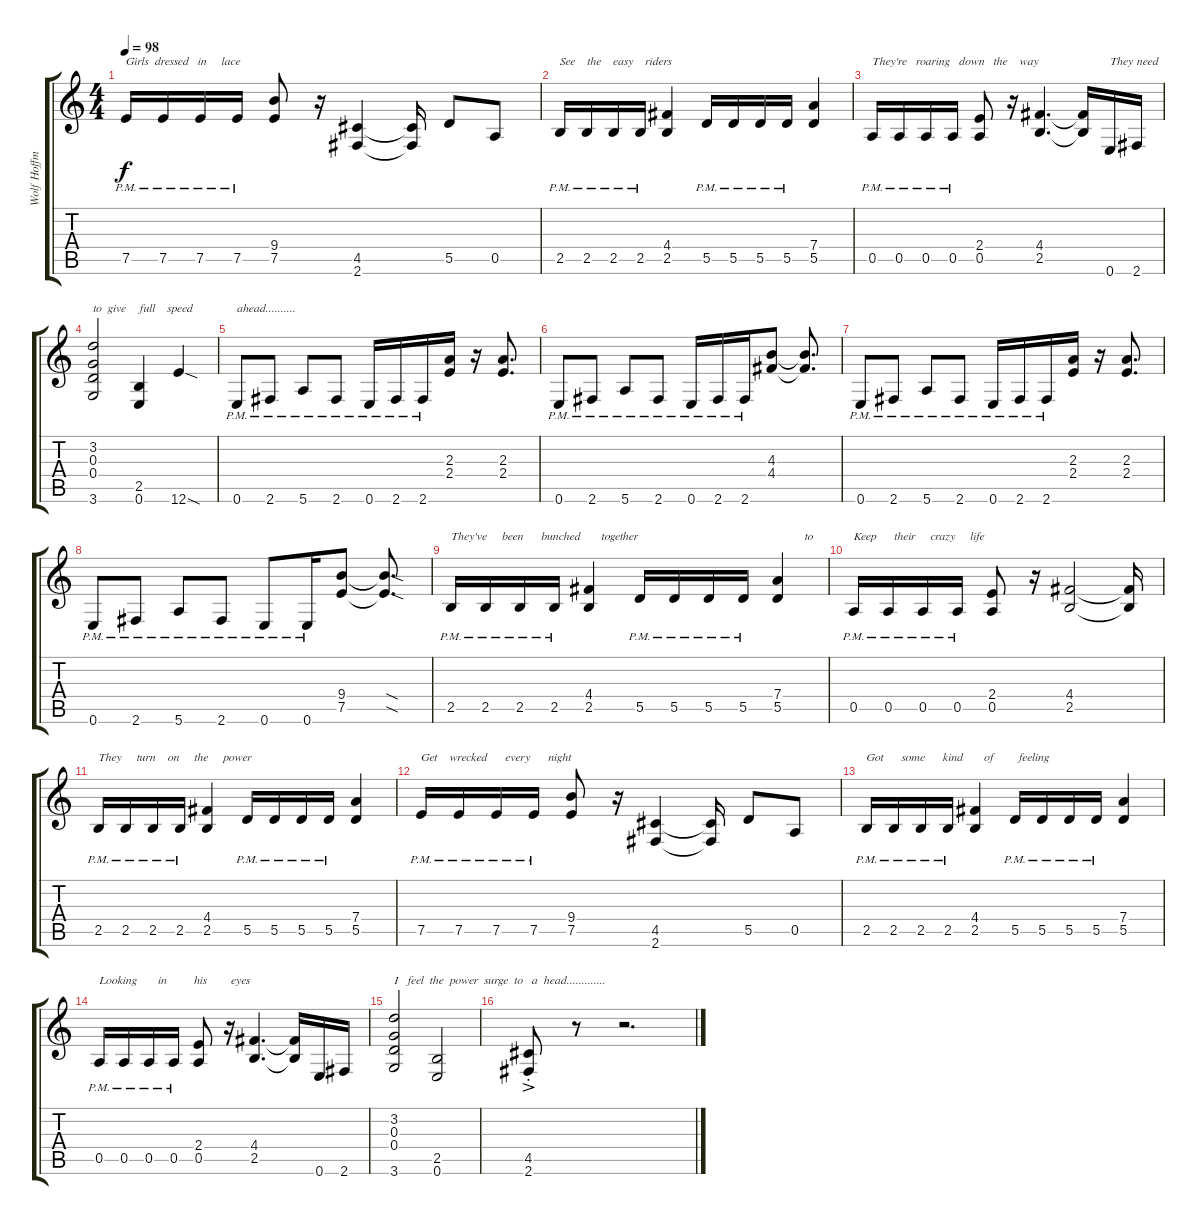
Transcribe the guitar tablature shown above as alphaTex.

\track ("Wolf Hoffmann" "Wolf Hoffm") {instrument distortionguitar}
\staff {score tabs}
\tuning (E4 B3 G3 D3 A2 E2) {hide}
\ts (4 4)
\tempo 98
\clef g2
\ks c
7.5{pm}.16{txt "Girls  dressed   in     lace" dy f} 7.5{pm}.16 7.5{pm}.16 7.5{pm}.16 (9.4 7.5).8 r.16 (4.5 2.6).4 (4.5{t} 2.6{t}).16 5.5.8 0.5.8 |
2.5{pm}.16{txt "See    the    easy    riders"} 2.5{pm}.16 2.5{pm}.16 2.5{pm}.16 (4.4 2.5).4 5.5{pm}.16 5.5{pm}.16 5.5{pm}.16 5.5{pm}.16 (7.4 5.5).4 |
0.5{pm}.16{txt "They're   roaring   down   the    way"} 0.5{pm}.16 0.5{pm}.16 0.5{pm}.16 (2.4 0.5).8 r.16 (4.4 2.5).4{d} (4.4{t} 2.5{t}).16 0.6.16{txt "They"} 2.6.16{txt "need"} |
(3.2 0.3 0.4 3.6).2{txt "to  give"} (2.5 0.6).4{txt "full    speed"} 12.6{sod}.4 |
0.6{pm}.8{txt "ahead.........."} 2.6{pm}.8 5.6{pm}.8 2.6{pm}.8 0.6{pm}.16 2.6{pm}.16 2.6{pm}.16 (2.3 2.4).16 r.16 (2.3 2.4).8{d} |
0.6{pm}.8 2.6{pm}.8 5.6{pm}.8 2.6{pm}.8 0.6{pm}.16 2.6{pm}.16 2.6{pm}.16 (4.3 4.4).8 (4.3{t} 4.4{t}).8{d} |
0.6{pm}.8 2.6{pm}.8 5.6{pm}.8 2.6{pm}.8 0.6{pm}.16 2.6{pm}.16 2.6{pm}.16 (2.3 2.4).16 r.16 (2.3 2.4).8{d} |
0.6{pm}.8 2.6{pm}.8 5.6{pm}.8 2.6{pm}.8 0.6{pm}.8 0.6{pm}.16 (9.4 7.5).8 (9.4{sod t} 7.5{sod t}).8{d} |
2.5{pm}.16{txt "They've     been      bunched       together       "} 2.5{pm}.16 2.5{pm}.16 2.5{pm}.16 (4.4 2.5).4 5.5{pm}.16 5.5{pm}.16 5.5{pm}.16 5.5{pm}.16 (7.4 5.5).4{txt "         to"} |
0.5{pm}.16{txt "Keep      their     crazy     life"} 0.5{pm}.16 0.5{pm}.16 0.5{pm}.16 (2.4 0.5).8 r.16 (4.4 2.5).2 (4.4{t} 2.5{t}).16 |
2.5{pm}.16{txt "They     turn    on     the     power"} 2.5{pm}.16 2.5{pm}.16 2.5{pm}.16 (4.4 2.5).4 5.5{pm}.16 5.5{pm}.16 5.5{pm}.16 5.5{pm}.16 (7.4 5.5).4 |
7.5{pm}.16{txt "Get    wrecked      every      night"} 7.5{pm}.16 7.5{pm}.16 7.5{pm}.16 (9.4 7.5).8 r.16 (4.5 2.6).4 (4.5{t} 2.6{t}).16 5.5.8 0.5.8 |
2.5{pm}.16{txt "Got      some      kind       of        feeling"} 2.5{pm}.16 2.5{pm}.16 2.5{pm}.16 (4.4 2.5).4 5.5{pm}.16 5.5{pm}.16 5.5{pm}.16 5.5{pm}.16 (7.4 5.5).4 |
0.5{pm}.16{txt "Looking       in         his        eyes"} 0.5{pm}.16 0.5{pm}.16 0.5{pm}.16 (2.4 0.5).8 r.16 (4.4 2.5).4{d} (4.4{t} 2.5{t}).16 0.6.16 2.6.16 |
(3.2 0.3 0.4 3.6).2{txt "I   feel  the  power  surge  to   a  head............."} (2.5 0.6).2 |
(4.5{ac st} 2.6{ac st}).8 r.8 r.2{d}
